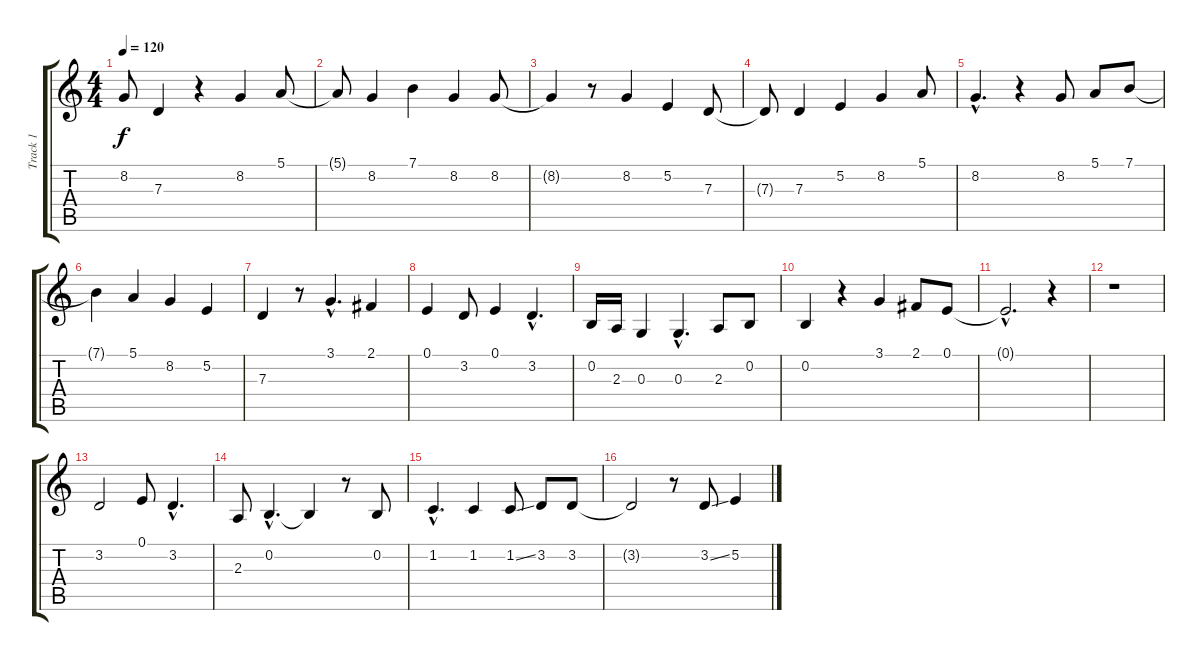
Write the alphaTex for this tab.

\track ("Track 1" "Track 1") {instrument stringensemble1}
\staff {score tabs}
\tuning (E4 B3 G3 D3 A2 E2) {hide}
\ts (4 4)
\tempo 120
\clef g2
\ks c
8.2{t}.8{dy f} 7.3.4 r.4 8.2.4 5.1.8 |
5.1{t}.8 8.2.4 7.1.4 8.2.4 8.2.8 |
8.2{t}.4 r.8 8.2.4 5.2.4 7.3.8 |
7.3{t}.8 7.3.4 5.2.4 8.2.4 5.1.8 |
8.2{hac}.4{d} r.4 8.2.8 5.1.8 7.1.8 |
7.1{t}.4 5.1.4 8.2.4 5.2.4 |
7.3.4 r.8 3.1{hac}.4{d} 2.1.4 |
0.1.4 3.2.8 0.1.4 3.2{hac}.4{d} |
0.2.16 2.3.16 0.3.4 0.3{hac}.4{d} 2.3.8 0.2.8 |
0.2.4 r.4 3.1.4 2.1.8 0.1.8 |
0.1{hac t}.2{d} r.4 |
r.1 |
3.2.2 0.1.8 3.2{hac}.4{d} |
2.3.8 0.2{hac}.4{d} 0.2{t}.4 r.8 0.2.8 |
1.2{hac}.4{d} 1.2.4 1.2{ss}.8 3.2.8 3.2.8 |
3.2{t}.2 r.8 3.2{ss}.8 5.2.4
